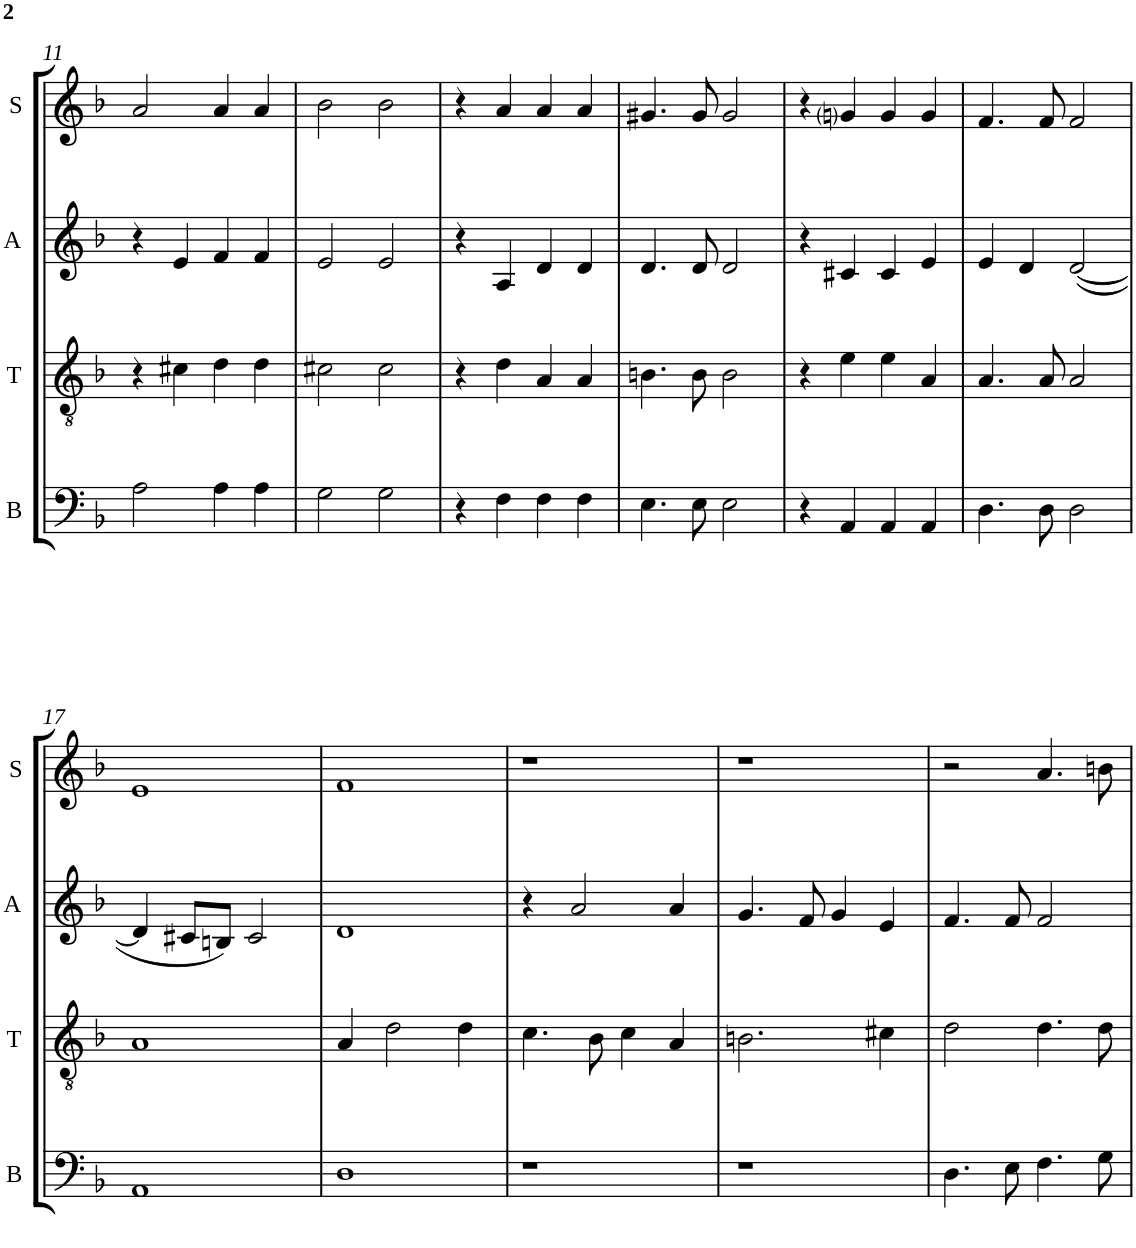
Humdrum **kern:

**kern	**kern	**kern	**kern
*part4	*part3	*part2	*part1
*staff4	*staff3	*staff2	*staff1
*I"Bass	*I"Tenor	*I"Alto	*I"Soprano
*I'B	*I'T	*I'A	*I'S
!!LO:PB:g=z
*clefF4	*clefGv2	*clefG2	*clefG2
*k[b-]	*k[b-]	*k[b-]	*k[b-]
*F:	*F:	*F:	*F:
*M4/4	*M4/4	*M4/4	*M4/4
*met(c)	*met(c)	*met(c)	*met(c)
=11	=11	=11	=11
2A\	4r	4r	2a/
.	4c#X\	4e/	.
4A\	4d\	4f/	4a/
4A\	4d\	4f/	4a/
=12	=12	=12	=12
2G\	2c#X\	2e/	2b-\
2G\	2c#\	2e/	2b-\
=13	=13	=13	=13
4r	4r	4r	4r
4F\	4d\	4A/	4a/
4F\	4A/	4d/	4a/
4F\	4A/	4d/	4a/
=14	=14	=14	=14
4.E\	4.Bn\	4.d/	4.g#X/
8E\	8B\	8d/	8g#/
2E\	2B\	2d/	2g#/
=15	=15	=15	=15
4r	4r	4r	4r
4AA/	4e\	4c#X/	4gni/
4AA/	4e\	4c#/	4g/
4AA/	4A/	4e/	4g/
=16	=16	=16	=16
4.D\	4.A/	4e/	4.f/
.	.	4d/	.
8D\	8A/	.	8f/
2D\	2A/	(<[2d/	2f/
!!LO:LB:g=z
=17	=17	=17	=17
1AA	1A	4d/]	1e
.	.	8c#X/L	.
.	.	8Bn/J)	.
.	.	2c#/	.
=18	=18	=18	=18
1D	4A/	1d	1f
.	2d\	.	.
.	4d\	.	.
=19	=19	=19	=19
1r	4.c\	4r	1r
.	.	2a/	.
.	8B-\	.	.
.	4c\	.	.
.	4A/	4a/	.
=20	=20	=20	=20
1r	2.Bn\	4.g/	1r
.	.	8f/	.
.	.	4g/	.
.	4c#X\	4e/	.
=21	=21	=21	=21
4.D\	2d\	4.f/	2r
8E\	.	8f/	.
4.F\	4.d\	2f/	4.a/
8G\	8d\	.	8bn\
=	=	=	=
*-	*-	*-	*-
